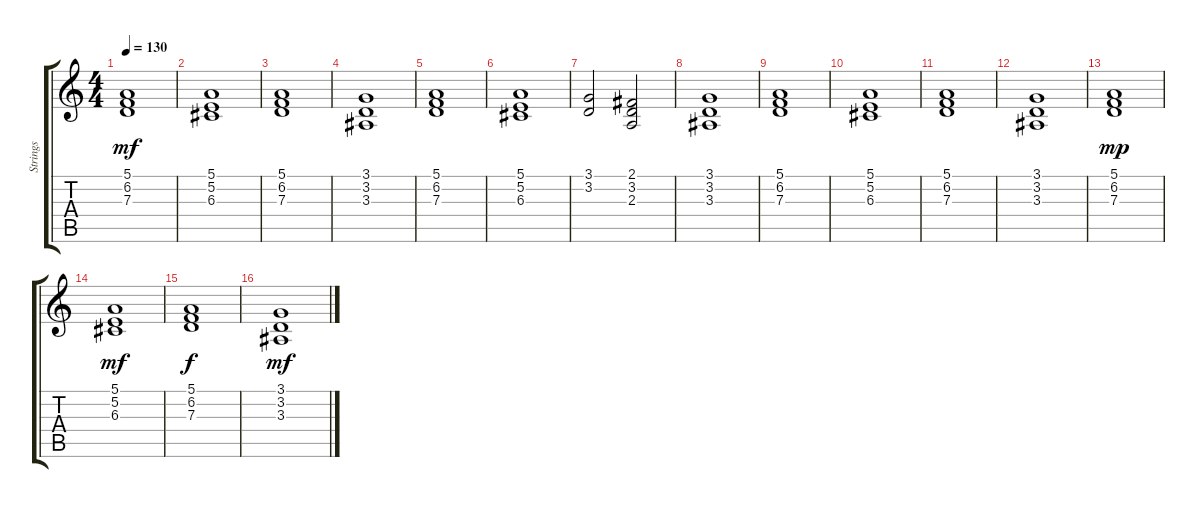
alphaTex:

\track ("Strings" "Strings") {instrument stringensemble1}
\staff {score tabs}
\tuning (E4 B3 G3 D3 A2 E2) {hide}
\ts (4 4)
\tempo 130
\clef g2
\ks c
(5.1 6.2 7.3).1{dy mf} |
(5.1 5.2 6.3).1 |
(5.1 6.2 7.3).1 |
(3.1 3.2 3.3).1 |
(5.1 6.2 7.3).1 |
(5.1 5.2 6.3).1 |
(3.1 3.2).2 (2.1 3.2 2.3).2 |
(3.1 3.2 3.3).1 |
(5.1 6.2 7.3).1 |
(5.1 5.2 6.3).1 |
(5.1 6.2 7.3).1 |
(3.1 3.2 3.3).1 |
(5.1 6.2 7.3).1{dy mp} |
(5.1 5.2 6.3).1{dy mf} |
(5.1 6.2 7.3).1{dy f} |
(3.1 3.2 3.3).1{dy mf}
